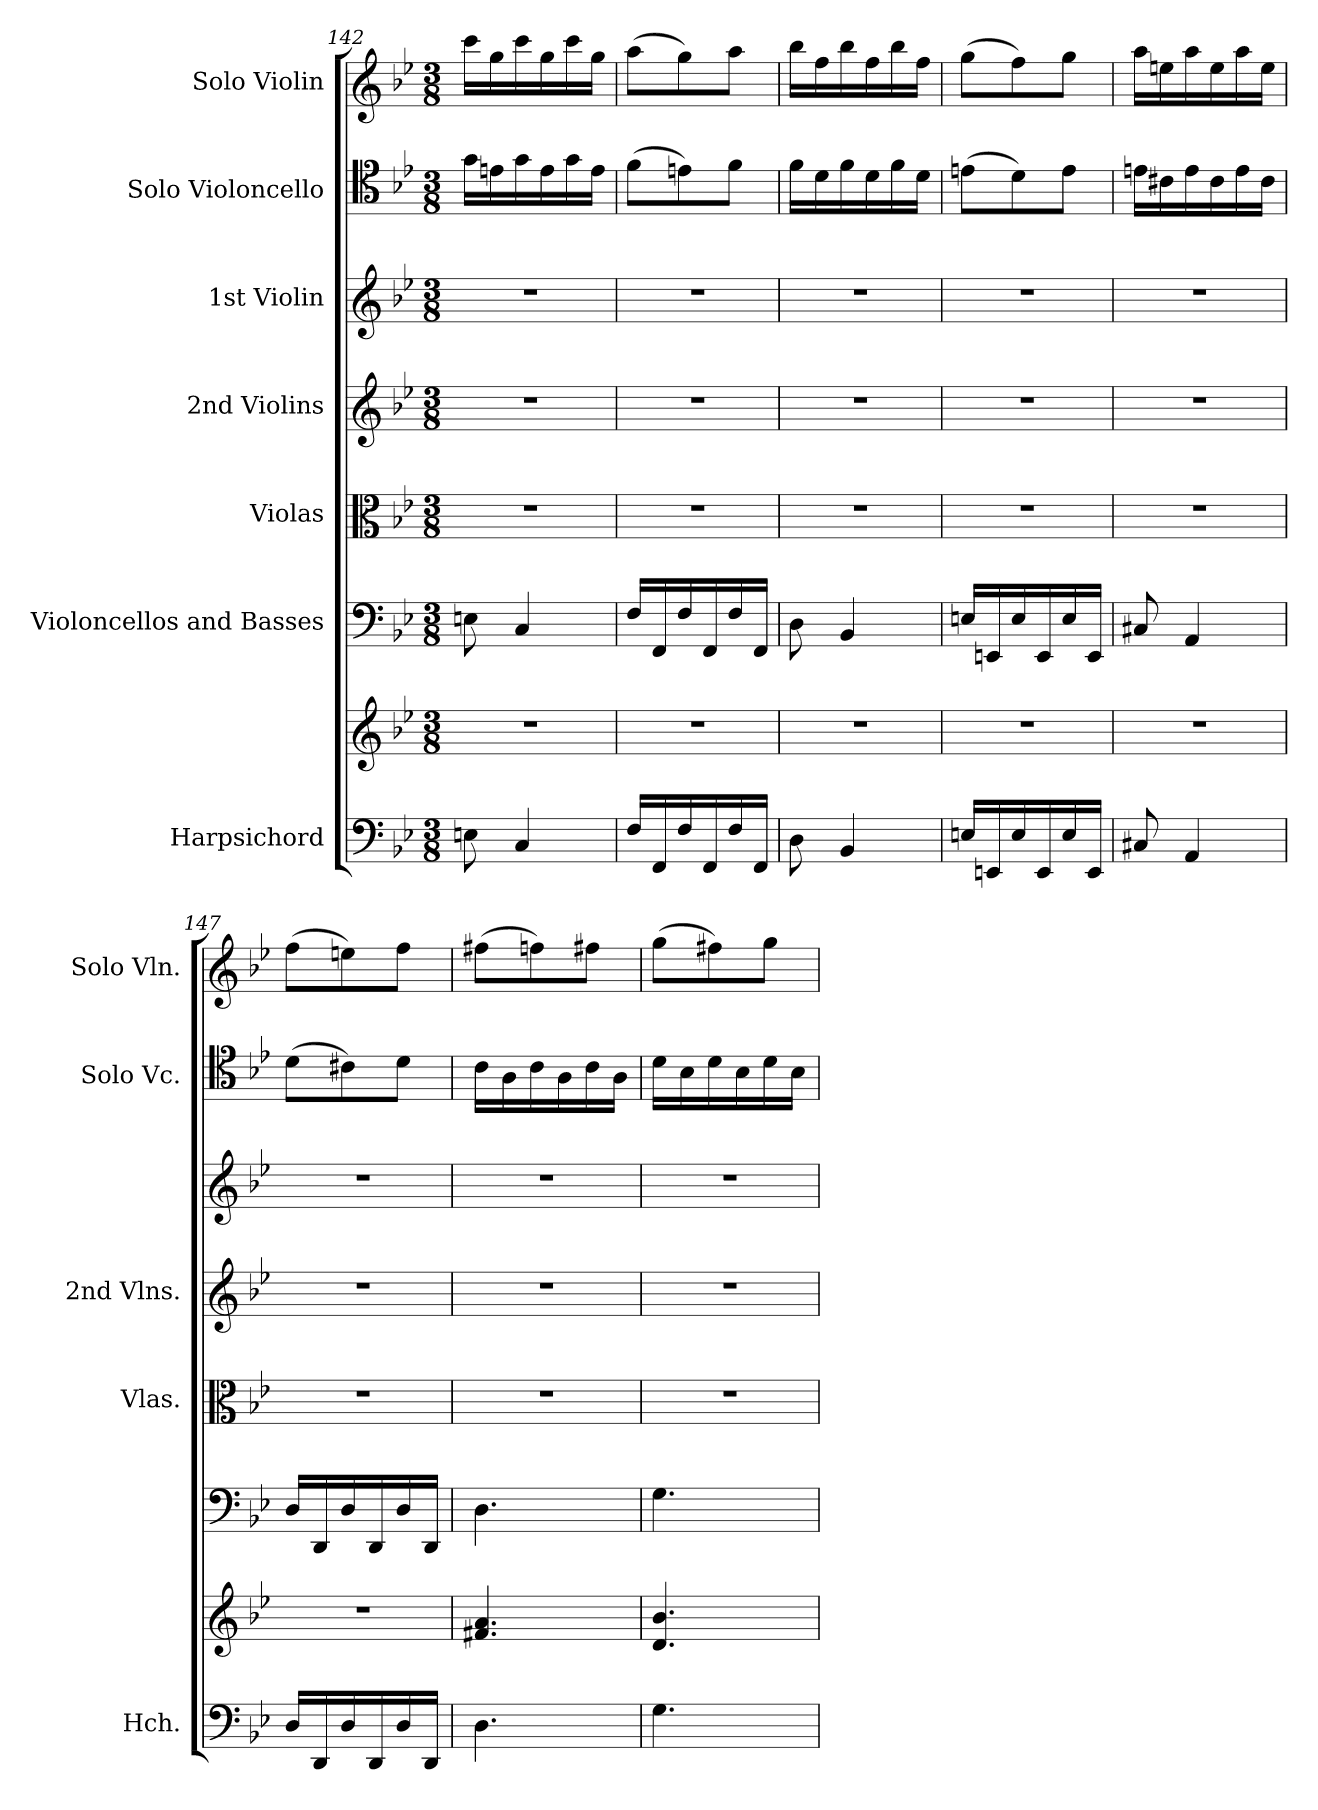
**kern	**kern	**kern	**kern	**kern	**kern	**kern	**kern
*part7	*part7	*part6	*part5	*part4	*part3	*part2	*part1
*staff8	*staff7	*staff6	*staff5	*staff4	*staff3	*staff2	*staff1
*I"Harpsichord	*	*I"Violoncellos and Basses	*I"Violas	*I"2nd Violins	*I"1st Violin	*I"Solo Violoncello	*I"Solo Violin
*I'Hch.	*	*	*I'Vlas.	*I'2nd Vlns.	*	*I'Solo Vc.	*I'Solo Vln.
*clefF4	*clefG2	*clefF4	*clefC3	*clefG2	*clefG2	*clefC4	*clefG2
*k[b-e-]	*k[b-e-]	*k[b-e-]	*k[b-e-]	*k[b-e-]	*k[b-e-]	*k[b-e-]	*k[b-e-]
*M3/8	*M3/8	*M3/8	*M3/8	*M3/8	*M3/8	*M3/8	*M3/8
=142	=142	=142	=142	=142	=142	=142	=142
8En\	4.r	8En\	4.r	4.r	4.r	16g\LL	16ccc\LL
.	.	.	.	.	.	16en\	16gg\
4C/	.	4C/	.	.	.	16g\	16ccc\
.	.	.	.	.	.	16e\	16gg\
.	.	.	.	.	.	16g\	16ccc\
.	.	.	.	.	.	16e\JJ	16gg\JJ
=143	=143	=143	=143	=143	=143	=143	=143
16F/LL	4.r	16F/LL	4.r	4.r	4.r	(>8f\L	(>8aa\L
16FF/	.	16FF/	.	.	.	.	.
16F/	.	16F/	.	.	.	8en\)	8gg\)
16FF/	.	16FF/	.	.	.	.	.
16F/	.	16F/	.	.	.	8f\J	8aa\J
16FF/JJ	.	16FF/JJ	.	.	.	.	.
=144	=144	=144	=144	=144	=144	=144	=144
8D\	4.r	8D\	4.r	4.r	4.r	16f\LL	16bb-\LL
.	.	.	.	.	.	16d\	16ff\
4BB-/	.	4BB-/	.	.	.	16f\	16bb-\
.	.	.	.	.	.	16d\	16ff\
.	.	.	.	.	.	16f\	16bb-\
.	.	.	.	.	.	16d\JJ	16ff\JJ
=145	=145	=145	=145	=145	=145	=145	=145
16En/LL	4.r	16En/LL	4.r	4.r	4.r	(>8en\L	(>8gg\L
16EEn/	.	16EEn/	.	.	.	.	.
16E/	.	16E/	.	.	.	8d\)	8ff\)
16EE/	.	16EE/	.	.	.	.	.
16E/	.	16E/	.	.	.	8e\J	8gg\J
16EE/JJ	.	16EE/JJ	.	.	.	.	.
=146	=146	=146	=146	=146	=146	=146	=146
8C#X/	4.r	8C#X/	4.r	4.r	4.r	16en\LL	16aa\LL
.	.	.	.	.	.	16c#X\	16een\
4AA/	.	4AA/	.	.	.	16e\	16aa\
.	.	.	.	.	.	16c#\	16ee\
.	.	.	.	.	.	16e\	16aa\
.	.	.	.	.	.	16c#\JJ	16ee\JJ
=147	=147	=147	=147	=147	=147	=147	=147
16D/LL	4.r	16D/LL	4.r	4.r	4.r	(>8d\L	(>8ff\L
16DD/	.	16DD/	.	.	.	.	.
16D/	.	16D/	.	.	.	8c#X\)	8een\)
16DD/	.	16DD/	.	.	.	.	.
16D/	.	16D/	.	.	.	8d\J	8ff\J
16DD/JJ	.	16DD/JJ	.	.	.	.	.
!!LO:LB:g=z
=148	=148	=148	=148	=148	=148	=148	=148
4.D\	4.f#X/ 4.a/	4.D\	4.r	4.r	4.r	16c\LL	(>8ff#X\L
.	.	.	.	.	.	16A\	.
.	.	.	.	.	.	16c\	8ffn\)
.	.	.	.	.	.	16A\	.
.	.	.	.	.	.	16c\	8ff#X\J
.	.	.	.	.	.	16A\JJ	.
=149	=149	=149	=149	=149	=149	=149	=149
4.G\	4.d/ 4.b-/	4.G\	4.r	4.r	4.r	16d\LL	(>8gg\L
.	.	.	.	.	.	16B-\	.
.	.	.	.	.	.	16d\	8ff#X\)
.	.	.	.	.	.	16B-\	.
.	.	.	.	.	.	16d\	8gg\J
.	.	.	.	.	.	16B-\JJ	.
=	=	=	=	=	=	=	=
*-	*-	*-	*-	*-	*-	*-	*-
